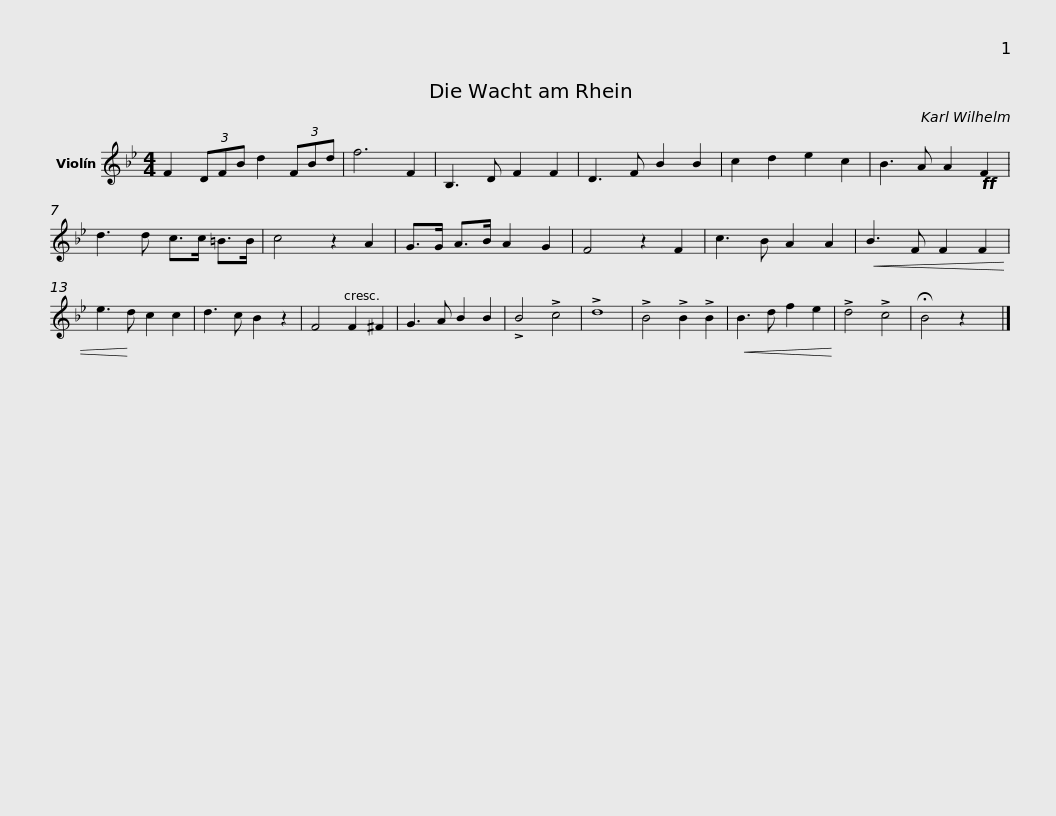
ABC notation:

X:1
L:1/8
M:4/4
I:linebreak $
K:Bb
V:1 treble
V:1
 F2 (3DFB d2 (3FBd | f6 F2 | B,3 D F2 F2 | D3 F B2 B2 | c2 d2 e2 c2 | %5
 B3 A A2!ff! F2 | d3 d c>c =B>B | c4 z2 A2 |$ G>G A>B A2 G2 | F4 z2 F2 | %10
 c3 B A2 A2 |!<(! B3 F F2 F2 | e3!<)! d c2 c2 | d3 c B2 z2 | F4 F2 ^F2 | %15
 G3 A B2 B2 | !>!B4 !>!c4 |$ !>!d8 | !>!B4 !>!B2 !>!B2 |!<(! B3 d f2 e2!<)! | %20
 !>!d4 !>!c4 | !fermata!B4 z2 x2 |] %22
